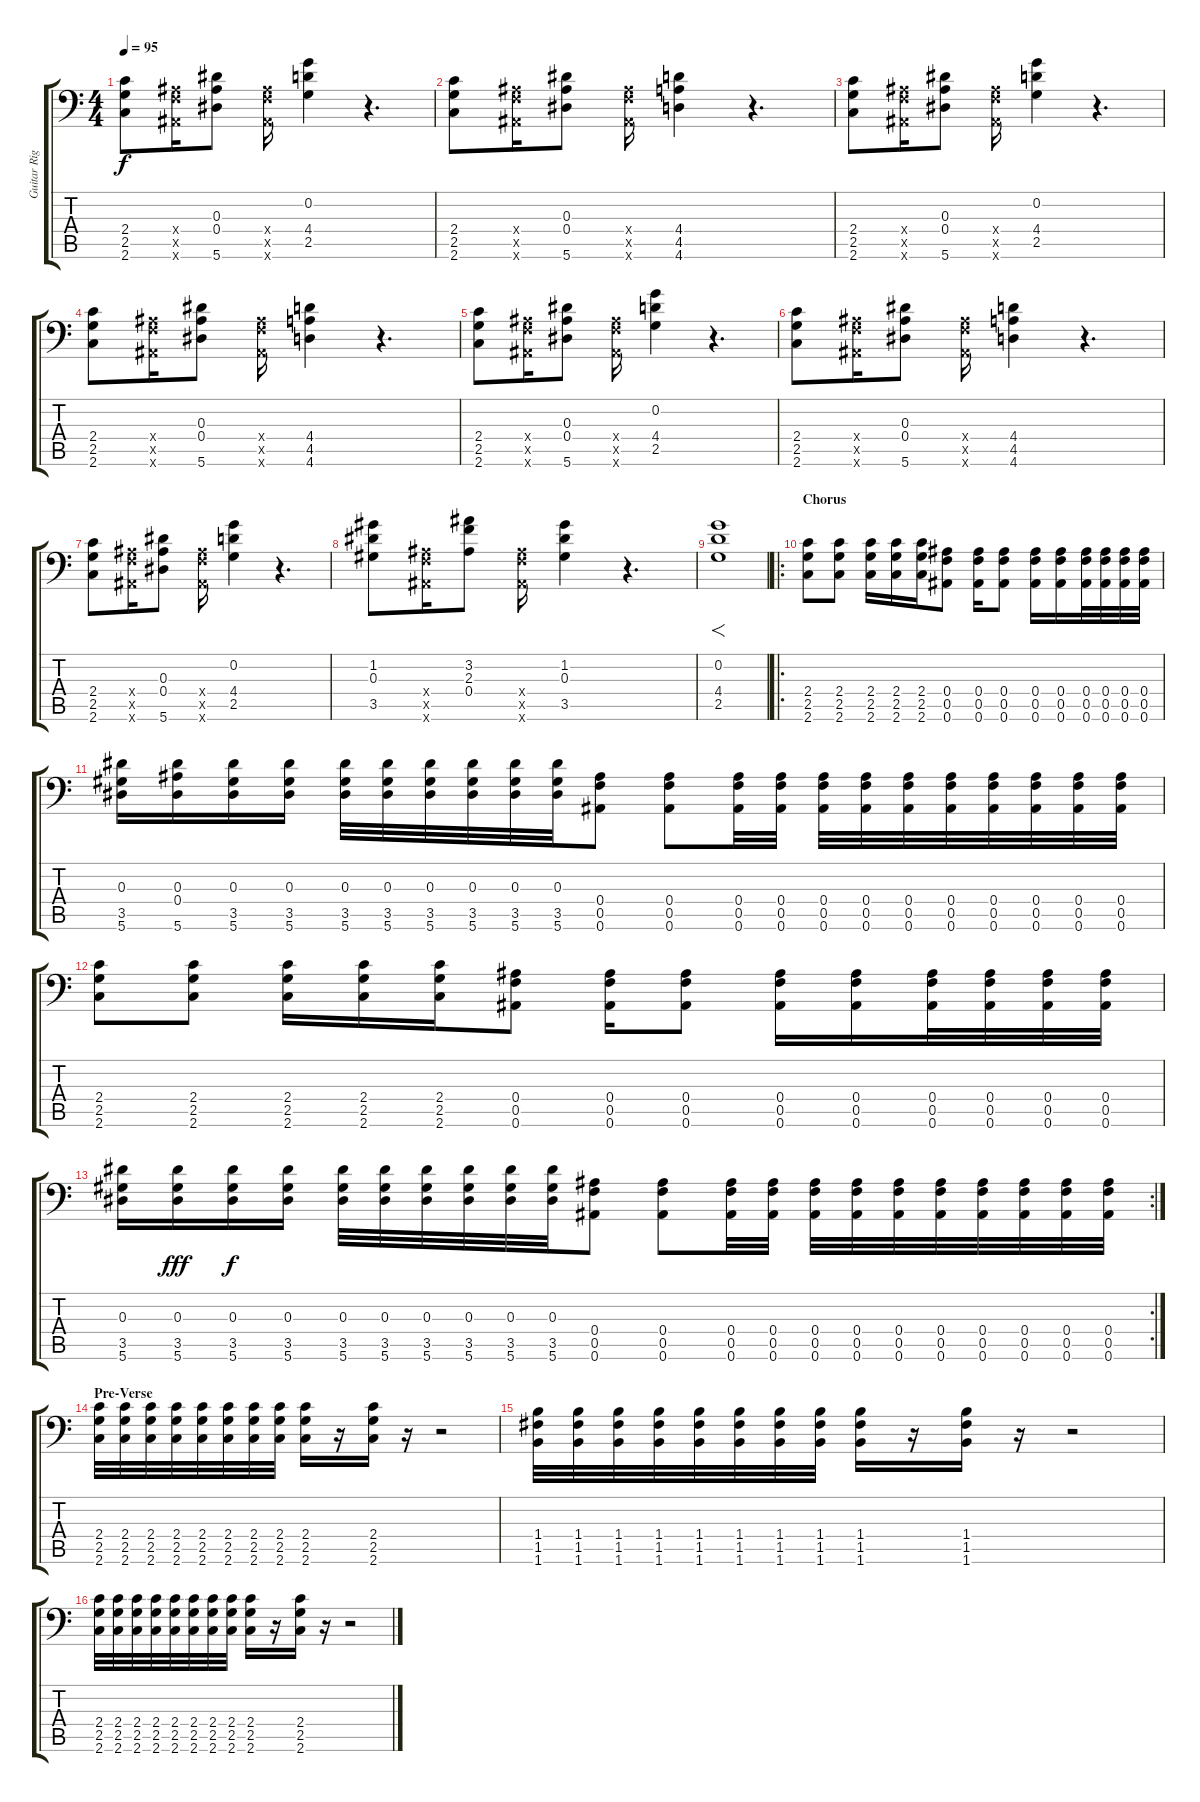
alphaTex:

\track ("Guitar Right" "Guitar Rig") {instrument distortionguitar}
\staff {score tabs}
\tuning (C4 G3 Eb3 Bb2 F2 Bb1) {hide}
\ts (4 4)
\tempo 95
\clef f4
\ks c
(2.4 2.5 2.6).8{dy f} (0.4{x} 0.5{x} 0.6{x}).16 (0.3 0.4 5.6).8 (0.4{x} 0.5{x} 0.6{x}).16 (0.2 4.4 2.5).4 r.4{d} |
(2.4 2.5 2.6).8 (0.4{x} 0.5{x} 0.6{x}).16 (0.3 0.4 5.6).8 (0.4{x} 0.5{x} 0.6{x}).16 (4.4 4.5 4.6).4 r.4{d} |
(2.4 2.5 2.6).8 (0.4{x} 0.5{x} 0.6{x}).16 (0.3 0.4 5.6).8 (0.4{x} 0.5{x} 0.6{x}).16 (0.2 4.4 2.5).4 r.4{d} |
(2.4 2.5 2.6).8 (0.4{x} 0.5{x} 0.6{x}).16 (0.3 0.4 5.6).8 (0.4{x} 0.5{x} 0.6{x}).16 (4.4 4.5 4.6).4 r.4{d} |
(2.4 2.5 2.6).8 (0.4{x} 0.5{x} 0.6{x}).16 (0.3 0.4 5.6).8 (0.4{x} 0.5{x} 0.6{x}).16 (0.2 4.4 2.5).4 r.4{d} |
(2.4 2.5 2.6).8 (0.4{x} 0.5{x} 0.6{x}).16 (0.3 0.4 5.6).8 (0.4{x} 0.5{x} 0.6{x}).16 (4.4 4.5 4.6).4 r.4{d} |
(2.4 2.5 2.6).8 (0.4{x} 0.5{x} 0.6{x}).16 (0.3 0.4 5.6).8 (0.4{x} 0.5{x} 0.6{x}).16 (0.2 4.4 2.5).4 r.4{d} |
(1.2 0.3 3.5).8 (0.4{x} 0.5{x} 0.6{x}).16 (3.2 2.3 0.4).8 (0.4{x} 0.5{x} 0.6{x}).16 (1.2 0.3 3.5).4 r.4{d} |
(0.2 4.4 2.5).1{f} |
\ro
\section ("" "Chorus")
(2.4 2.5 2.6).8 (2.4 2.5 2.6).8 (2.4 2.5 2.6).16 (2.4 2.5 2.6).16 (2.4 2.5 2.6).16 (0.4 0.5 0.6).8 (0.4 0.5 0.6).16 (0.4 0.5 0.6).8 (0.4 0.5 0.6).16 (0.4 0.5 0.6).16 (0.4 0.5 0.6).32 (0.4 0.5 0.6).32 (0.4 0.5 0.6).32 (0.4 0.5 0.6).32 |
(0.3 3.5 5.6).16 (0.3 0.4 5.6).16 (0.3 3.5 5.6).16 (0.3 3.5 5.6).16 (0.3 3.5 5.6).32 (0.3 3.5 5.6).32 (0.3 3.5 5.6).32 (0.3 3.5 5.6).32 (0.3 3.5 5.6).32 (0.3 3.5 5.6).32 (0.4 0.5 0.6).8 (0.4 0.5 0.6).8 (0.4 0.5 0.6).32 (0.4 0.5 0.6).32 (0.4 0.5 0.6).32 (0.4 0.5 0.6).32 (0.4 0.5 0.6).32 (0.4 0.5 0.6).32 (0.4 0.5 0.6).32 (0.4 0.5 0.6).32 (0.4 0.5 0.6).32 (0.4 0.5 0.6).32 |
(2.4 2.5 2.6).8 (2.4 2.5 2.6).8 (2.4 2.5 2.6).16 (2.4 2.5 2.6).16 (2.4 2.5 2.6).16 (0.4 0.5 0.6).8 (0.4 0.5 0.6).16 (0.4 0.5 0.6).8 (0.4 0.5 0.6).16 (0.4 0.5 0.6).16 (0.4 0.5 0.6).32 (0.4 0.5 0.6).32 (0.4 0.5 0.6).32 (0.4 0.5 0.6).32 |
\rc 2
(0.3 3.5 5.6).16 (0.3 3.5 5.6).16{dy fff} (0.3 3.5 5.6).16{dy f} (0.3 3.5 5.6).16 (0.3 3.5 5.6).32 (0.3 3.5 5.6).32 (0.3 3.5 5.6).32 (0.3 3.5 5.6).32 (0.3 3.5 5.6).32 (0.3 3.5 5.6).32 (0.4 0.5 0.6).8 (0.4 0.5 0.6).8 (0.4 0.5 0.6).32 (0.4 0.5 0.6).32 (0.4 0.5 0.6).32 (0.4 0.5 0.6).32 (0.4 0.5 0.6).32 (0.4 0.5 0.6).32 (0.4 0.5 0.6).32 (0.4 0.5 0.6).32 (0.4 0.5 0.6).32 (0.4 0.5 0.6).32 |
\section ("" "Pre-Verse")
(2.4 2.5 2.6).32 (2.4 2.5 2.6).32 (2.4 2.5 2.6).32 (2.4 2.5 2.6).32 (2.4 2.5 2.6).32 (2.4 2.5 2.6).32 (2.4 2.5 2.6).32 (2.4 2.5 2.6).32 (2.4 2.5 2.6).16 r.16 (2.4 2.5 2.6).16 r.16 r.2 |
(1.4 1.5 1.6).32 (1.4 1.5 1.6).32 (1.4 1.5 1.6).32 (1.4 1.5 1.6).32 (1.4 1.5 1.6).32 (1.4 1.5 1.6).32 (1.4 1.5 1.6).32 (1.4 1.5 1.6).32 (1.4 1.5 1.6).16 r.16 (1.4 1.5 1.6).16 r.16 r.2 |
(2.4 2.5 2.6).32 (2.4 2.5 2.6).32 (2.4 2.5 2.6).32 (2.4 2.5 2.6).32 (2.4 2.5 2.6).32 (2.4 2.5 2.6).32 (2.4 2.5 2.6).32 (2.4 2.5 2.6).32 (2.4 2.5 2.6).16 r.16 (2.4 2.5 2.6).16 r.16 r.2
